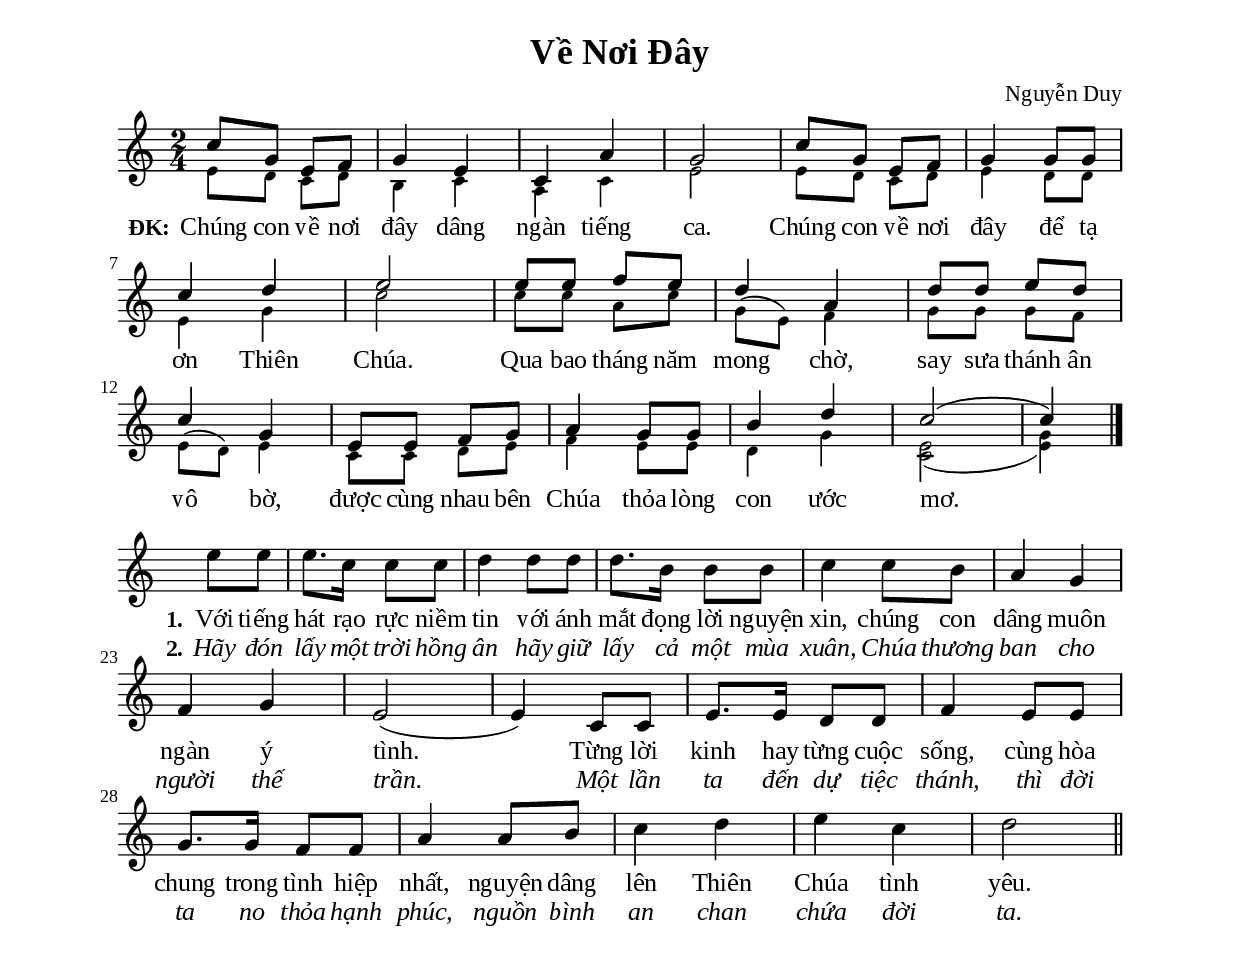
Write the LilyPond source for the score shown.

% Cài đặt chung
\version "2.20.0"
\include "english.ly"

\header {
  title = "Về Nơi Đây"
  composer = "Nguyễn Duy"
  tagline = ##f
}

global = {
  \key c \major
  \time 2/4
}

\paper {
  #(set-paper-size "a4")
  top-margin = 15\mm
  bottom-margin = 15\mm
  left-margin = 20\mm
  right-margin = 20\mm
  indent = #0
  #(define fonts
	 (make-pango-font-tree "Liberation Serif"
	 		       "Liberation Serif"
			       "Liberation Serif"
			       (/ 20 20)))
}

inNghieng = { \override LyricText.font-shape = #'italic }

% Nhạc điệp khúc
nhacDiepKhucSop = \relative c'' {
  c8 g e f |
  g4 e |
  c a' |
  g2 |
  c8 g e f |
  g4 g8 g |
  c4 d |
  e2 |
  e8 e f e |
  d4 a |
  d8 d e d |
  c4 g |
  e8 e f g |
  a4 g8 g |
  b4 d |
  c2 ( |
  c4) \bar "|."
}

nhacDiepKhucBass = \relative c' {
  \override NoteHead.font-size = #-2
  e8 d c d |
  b4 c |
  a c |
  e2 |
  e8 d c d |
  e4 d8 d |
  e4 g |
  c2 |
  c8 c a c |
  g8 ^(e) f4 |
  g8 g g f |
  e ^(d) e4 |
  c8 c d e |
  f4 e8 e |
  d4 g |
  <e c>2 ( |
  <e g>4 )
}

% Nhạc phiên khúc
nhacPhienKhuc = \relative c'' {
  \set Score.currentBarNumber = #18
  \partial 4 e8 e |
  e8. c16 c8 c |
  d4 d8 d |
  d8. b16 b8 b |
  c4 c8 b |
  a4 g |
  f g |
  e2 ( |
  e4) c8 c |
  e8. e16 d8 d |
  f4 e8 e |
  g8. g16 f8 f |
  a4 a8 b |
  c4 d |
  e c |
  d2 \bar "||"
}

% Lời điệp khúc
loiDiepKhuc = \lyricmode {
  \set stanza = #"ĐK:"
  Chúng con về nơi đây dâng ngàn tiếng ca.
  Chúng con về nơi đây để tạ ơn Thiên Chúa.
  Qua bao tháng năm mong chờ, say sưa thánh ân vô bờ,
  được cùng nhau bên Chúa thỏa lòng con ước mơ.
}

% Lời phiên khúc
loiPhienKhucMot = \lyricmode {
  \set stanza = #"1."
  Với tiếng hát rạo rực niềm tin
  với ánh mắt đọng lời nguyện xin,
  chúng con dâng muôn ngàn ý tình.
  Từng lời kinh hay từng cuộc sống,
  cùng hòa chung trong tình hiệp nhất,
  nguyện dâng lên Thiên Chúa tình yêu.
}

loiPhienKhucHai = \lyricmode {
  \set stanza = #"2."
  Hãy đón lấy một trời hồng ân
  hãy giữ lấy cả một mùa xuân,
  Chúa thương ban cho người thế trần.
  Một lần ta đến dự tiệc thánh,
  thì đời ta no thỏa hạnh phúc,
  nguồn bình an chan chứa đời ta.
}

% Dàn trang
\score {
  \new ChoirStaff <<
    \new Staff = chorus <<
      \new Voice = "sopranos" {
        \voiceOne \global \stemUp \nhacDiepKhucSop
      }
      \new Voice = "basses" {
        \voiceTwo \global \stemDown \nhacDiepKhucBass
      }
    >>
    \new Lyrics = basses
    \context Lyrics = basses \lyricsto sopranos \loiDiepKhuc
  >>
}

\score {
  \new ChoirStaff <<
    \new Staff = verses <<
      \override Staff.TimeSignature.transparent = ##t
      \new Voice = "verse" {
        \global \stemNeutral \nhacPhienKhuc
      }
    >>
    \new Lyrics \lyricsto verse \loiPhienKhucMot
    \new Lyrics \with \inNghieng \lyricsto verse \loiPhienKhucHai
  >>
}
